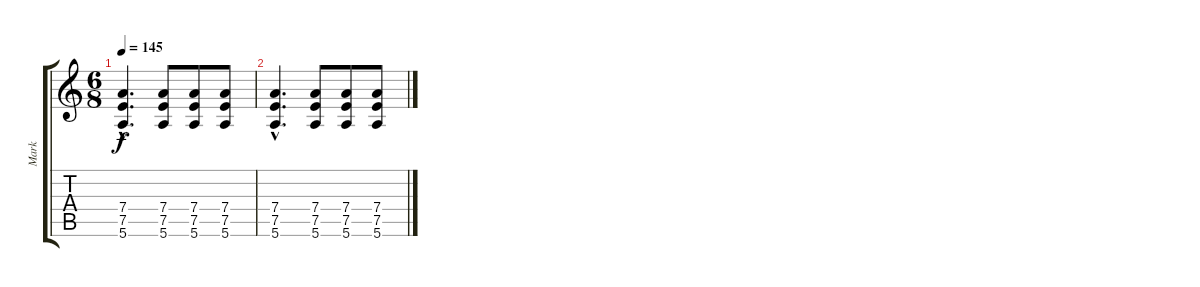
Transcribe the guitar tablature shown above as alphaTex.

\track ("Mark" "Mark") {instrument overdrivenguitar}
\staff {score tabs}
\tuning (E4 B3 G3 D3 A2 E2) {hide}
\ts (6 8)
\tempo 145
\clef g2
\ks c
(7.4{hac} 7.5{hac} 5.6{hac}).4{d dy f} (7.4 7.5 5.6).8 (7.4 7.5 5.6).8 (7.4 7.5 5.6).8 |
(7.4{hac} 7.5{hac} 5.6{hac}).4{d} (7.4 7.5 5.6).8 (7.4 7.5 5.6).8 (7.4 7.5 5.6).8
